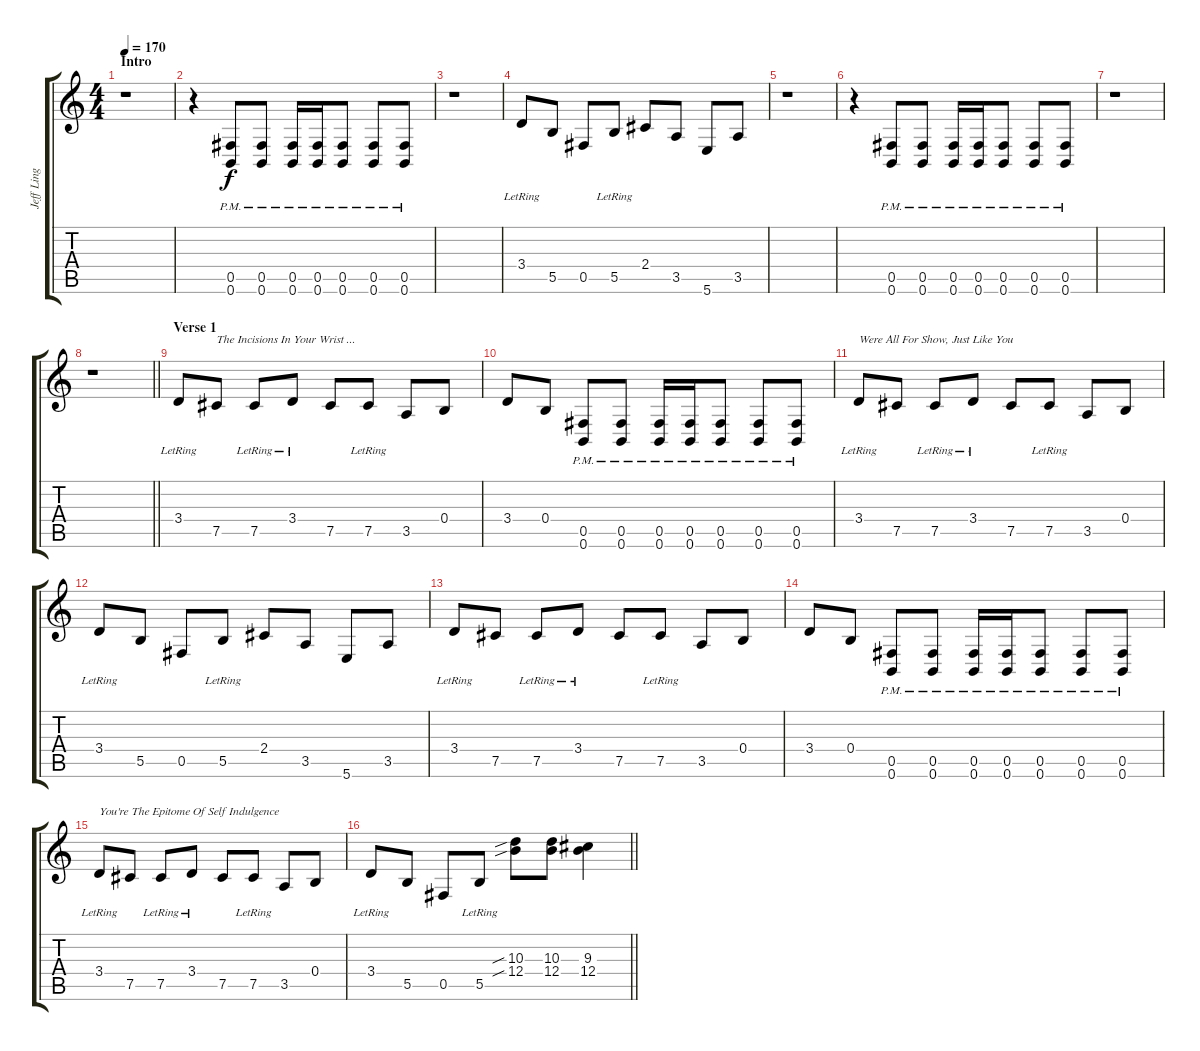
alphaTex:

\track ("Jeff Ling" "Jeff Ling") {instrument distortionguitar}
\staff {score tabs}
\tuning (Db4 Ab3 E3 B2 Gb2 B1) {hide}
\ts (4 4)
\section ("" "Intro")
\tempo 170
\clef g2
\ks c
r.1{dy f instrument distortionguitar} |
r.4 (0.5{pm} 0.6{pm}).8 (0.5{pm} 0.6{pm}).8 (0.5{pm} 0.6{pm}).16 (0.5{pm} 0.6{pm}).16 (0.5{pm} 0.6{pm}).8 (0.5{pm} 0.6{pm}).8 (0.5{pm} 0.6{pm}).8 |
r.1 |
3.4{lr}.8 5.5.8 0.5.8 5.5{lr}.8 2.4.8 3.5.8 5.6.8 3.5.8 |
r.1 |
r.4 (0.5{pm} 0.6{pm}).8 (0.5{pm} 0.6{pm}).8 (0.5{pm} 0.6{pm}).16 (0.5{pm} 0.6{pm}).16 (0.5{pm} 0.6{pm}).8 (0.5{pm} 0.6{pm}).8 (0.5{pm} 0.6{pm}).8 |
r.1 |
\barLineRight lightlight
r.1 |
\section ("" "Verse 1")
3.4{lr}.8 7.5.8{txt "The Incisions In Your Wrist ..."} 7.5{lr}.8 3.4{lr}.8 7.5.8 7.5{lr}.8 3.5.8 0.4.8 |
3.4.8 0.4.8 (0.5{pm} 0.6{pm}).8 (0.5{pm} 0.6{pm}).8 (0.5{pm} 0.6{pm}).16 (0.5{pm} 0.6{pm}).16 (0.5{pm} 0.6{pm}).8 (0.5{pm} 0.6{pm}).8 (0.5{pm} 0.6{pm}).8 |
3.4{lr}.8{txt "Were All For Show, Just Like You"} 7.5.8 7.5{lr}.8 3.4{lr}.8 7.5.8 7.5{lr}.8 3.5.8 0.4.8 |
3.4{lr}.8 5.5.8 0.5.8 5.5{lr}.8 2.4.8 3.5.8 5.6.8 3.5.8 |
3.4{lr}.8 7.5.8 7.5{lr}.8 3.4{lr}.8 7.5.8 7.5{lr}.8 3.5.8 0.4.8 |
3.4.8 0.4.8 (0.5{pm} 0.6{pm}).8 (0.5{pm} 0.6{pm}).8 (0.5{pm} 0.6{pm}).16 (0.5{pm} 0.6{pm}).16 (0.5{pm} 0.6{pm}).8 (0.5{pm} 0.6{pm}).8 (0.5{pm} 0.6{pm}).8 |
3.4{lr}.8{txt "You're The Epitome Of Self Indulgence"} 7.5.8 7.5{lr}.8 3.4{lr}.8 7.5.8 7.5{lr}.8 3.5.8 0.4.8 |
\barLineRight lightlight
3.4{lr}.8 5.5.8 0.5.8 5.5{lr}.8 (10.3{sib} 12.4{sib}).8 (10.3 12.4).8 (9.3 12.4).4
